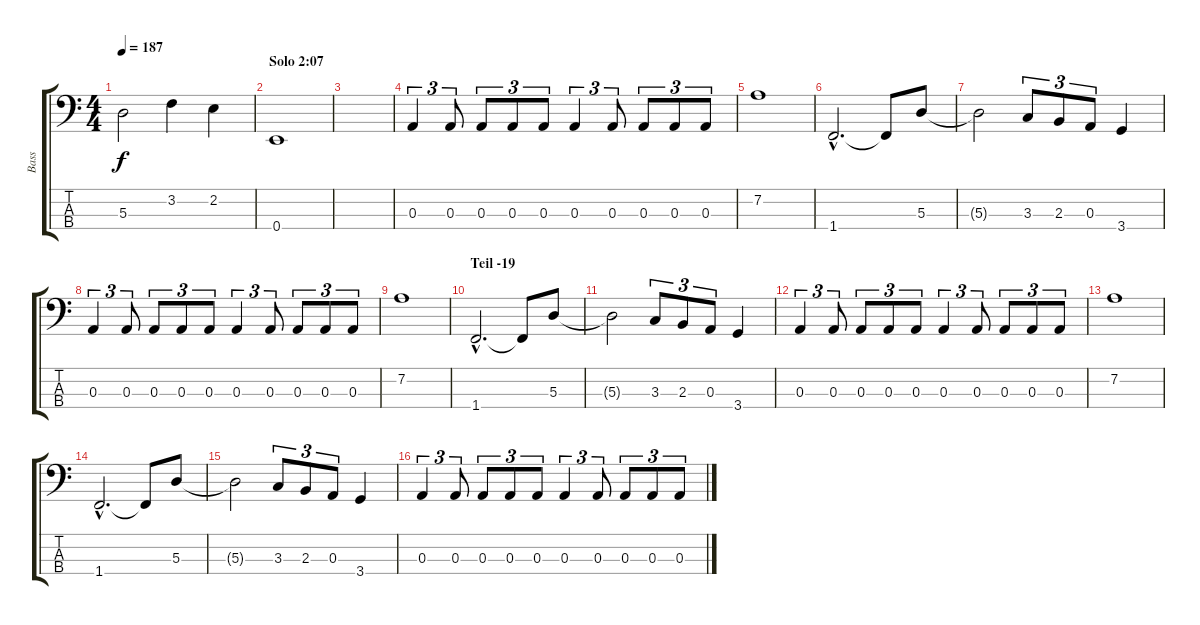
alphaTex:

\track ("Bass" "Bass") {instrument electricbasspick}
\staff {score tabs}
\tuning (G2 D2 A1 E1) {hide}
\ts (4 4)
\tempo 187
\clef f4
\ks c
5.3.2{dy f} 3.2.4 2.2.4 |
\section ("" "Solo 2:07")
0.4.1 |
|
0.3.4{tu (3 2)} 0.3.8{tu (3 2)} 0.3.8{tu (3 2)} 0.3.8{tu (3 2)} 0.3.8{tu (3 2)} 0.3.4{tu (3 2)} 0.3.8{tu (3 2)} 0.3.8{tu (3 2)} 0.3.8{tu (3 2)} 0.3.8{tu (3 2)} |
7.2.1 |
1.4{hac}.2{d} 1.4{t}.8 5.3.8 |
5.3{t}.2 3.3.8{tu (3 2)} 2.3.8{tu (3 2)} 0.3.8{tu (3 2)} 3.4.4 |
0.3.4{tu (3 2)} 0.3.8{tu (3 2)} 0.3.8{tu (3 2)} 0.3.8{tu (3 2)} 0.3.8{tu (3 2)} 0.3.4{tu (3 2)} 0.3.8{tu (3 2)} 0.3.8{tu (3 2)} 0.3.8{tu (3 2)} 0.3.8{tu (3 2)} |
7.2.1 |
\section ("" "Teil -19")
1.4{hac}.2{d} 1.4{t}.8 5.3.8 |
5.3{t}.2 3.3.8{tu (3 2)} 2.3.8{tu (3 2)} 0.3.8{tu (3 2)} 3.4.4 |
0.3.4{tu (3 2)} 0.3.8{tu (3 2)} 0.3.8{tu (3 2)} 0.3.8{tu (3 2)} 0.3.8{tu (3 2)} 0.3.4{tu (3 2)} 0.3.8{tu (3 2)} 0.3.8{tu (3 2)} 0.3.8{tu (3 2)} 0.3.8{tu (3 2)} |
7.2.1 |
1.4{hac}.2{d} 1.4{t}.8 5.3.8 |
5.3{t}.2 3.3.8{tu (3 2)} 2.3.8{tu (3 2)} 0.3.8{tu (3 2)} 3.4.4 |
0.3.4{tu (3 2)} 0.3.8{tu (3 2)} 0.3.8{tu (3 2)} 0.3.8{tu (3 2)} 0.3.8{tu (3 2)} 0.3.4{tu (3 2)} 0.3.8{tu (3 2)} 0.3.8{tu (3 2)} 0.3.8{tu (3 2)} 0.3.8{tu (3 2)}
